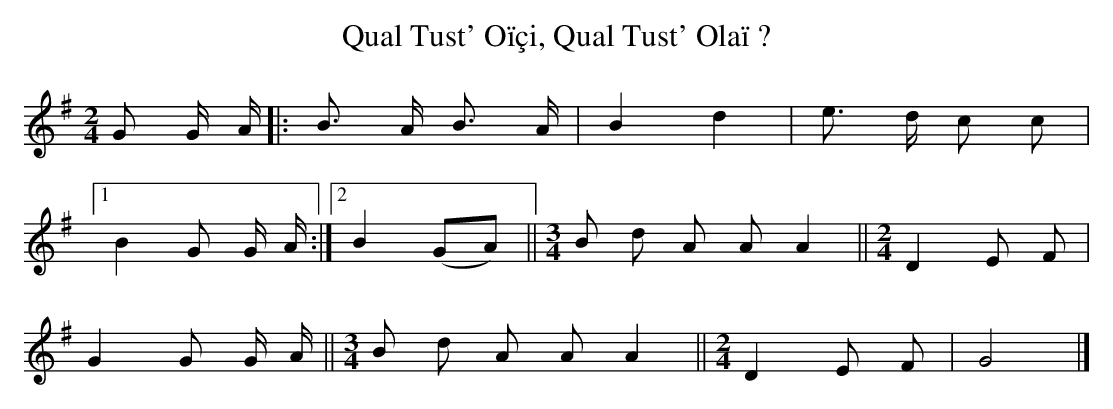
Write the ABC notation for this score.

X:1
T:Qual Tust' Oïçi, Qual Tust' Olaï ?
M:2/4
L:1/8
K:G
G G/ A/ |: B > A B > A | B2 d2 | e > d c c |
[1 B2 G G/ A/ :|2 B2 (GA) ||[M:3/4] B d A A A2 ||[M:2/4] D2 E F |
G2 G G/ A/ ||[M:3/4] B d A A A2 ||[M:2/4] D2 E F | G4 |]
